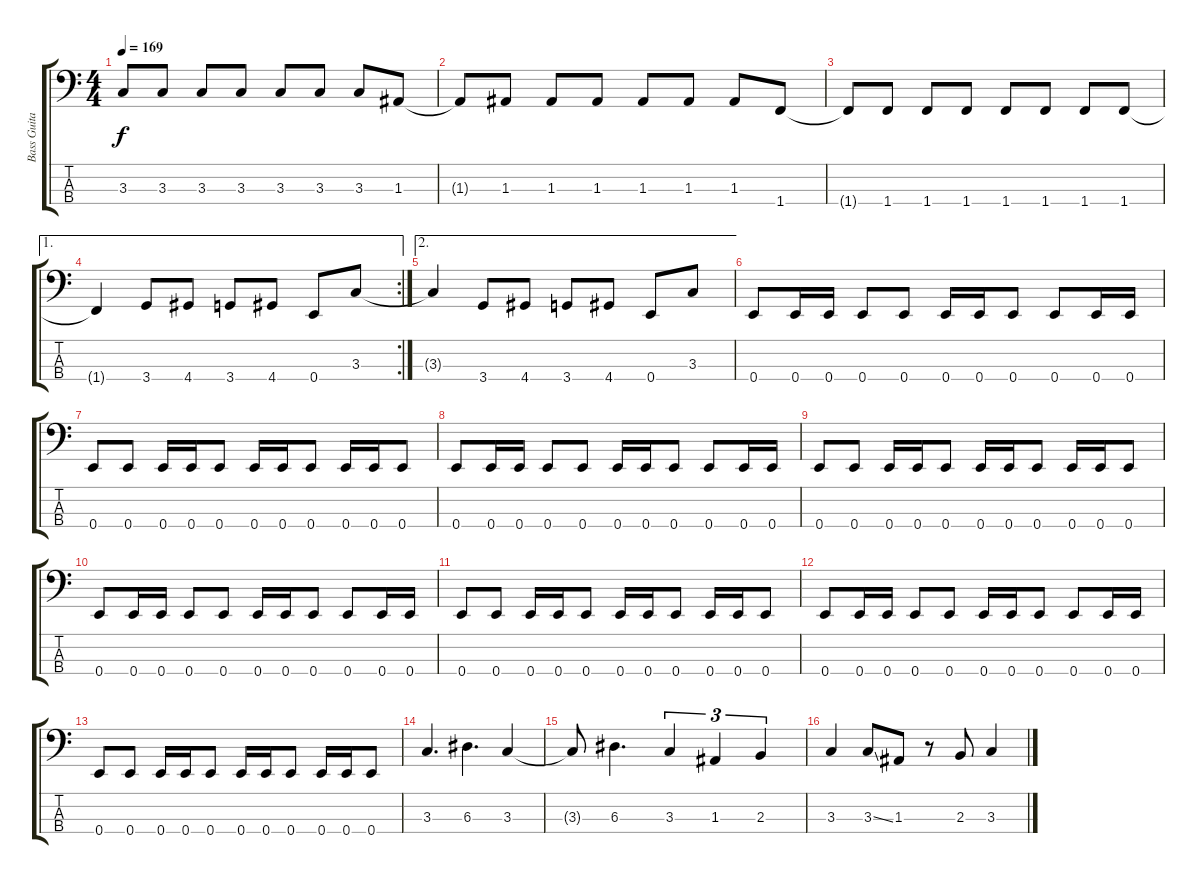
\track ("Bass Guitar" "Bass Guita") {instrument electricbassfinger}
\staff {score tabs}
\tuning (G2 D2 A1 E1) {hide}
\ts (4 4)
\tempo 169
\clef f4
\ks c
3.3{t}.8{dy f} 3.3.8 3.3.8 3.3.8 3.3.8 3.3.8 3.3.8 1.3.8 |
1.3{t}.8 1.3.8 1.3.8 1.3.8 1.3.8 1.3.8 1.3.8 1.4.8 |
1.4{t}.8 1.4.8 1.4.8 1.4.8 1.4.8 1.4.8 1.4.8 1.4.8 |
\ae 1
\rc 2
1.4{t}.4 3.4.8 4.4.8 3.4.8 4.4.8 0.4.8 3.3.8 |
\ae 2
3.3{t}.4 3.4.8 4.4.8 3.4.8 4.4.8 0.4.8 3.3.8 |
0.4.8 0.4.16 0.4.16 0.4.8 0.4.8 0.4.16 0.4.16 0.4.8 0.4.8 0.4.16 0.4.16 |
0.4.8 0.4.8 0.4.16 0.4.16 0.4.8 0.4.16 0.4.16 0.4.8 0.4.16 0.4.16 0.4.8 |
0.4.8 0.4.16 0.4.16 0.4.8 0.4.8 0.4.16 0.4.16 0.4.8 0.4.8 0.4.16 0.4.16 |
0.4.8 0.4.8 0.4.16 0.4.16 0.4.8 0.4.16 0.4.16 0.4.8 0.4.16 0.4.16 0.4.8 |
0.4.8 0.4.16 0.4.16 0.4.8 0.4.8 0.4.16 0.4.16 0.4.8 0.4.8 0.4.16 0.4.16 |
0.4.8 0.4.8 0.4.16 0.4.16 0.4.8 0.4.16 0.4.16 0.4.8 0.4.16 0.4.16 0.4.8 |
0.4.8 0.4.16 0.4.16 0.4.8 0.4.8 0.4.16 0.4.16 0.4.8 0.4.8 0.4.16 0.4.16 |
0.4.8 0.4.8 0.4.16 0.4.16 0.4.8 0.4.16 0.4.16 0.4.8 0.4.16 0.4.16 0.4.8 |
3.3.4{d} 6.3.4{d} 3.3.4 |
3.3{t}.8 6.3.4{d} 3.3.4{tu (3 2)} 1.3.4{tu (3 2)} 2.3.4{tu (3 2)} |
3.3.4 3.3{ss}.8 1.3.8 r.8 2.3.8 3.3.4
